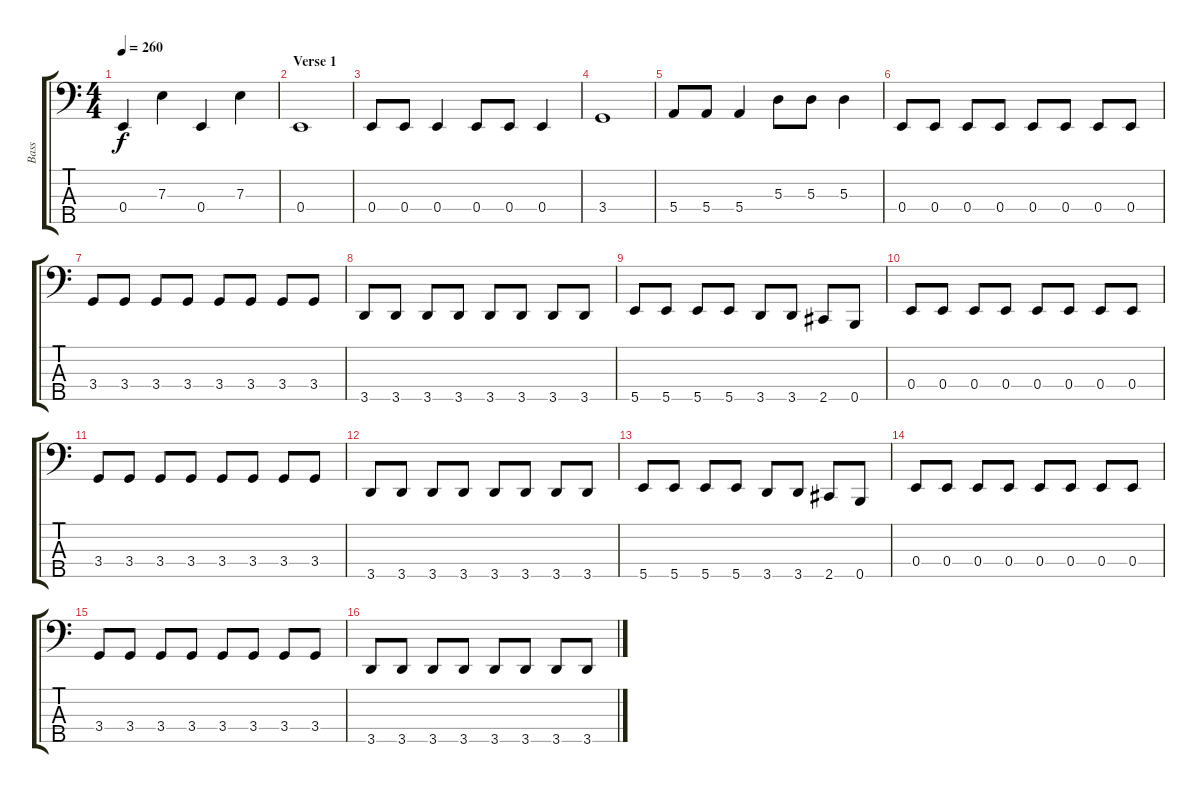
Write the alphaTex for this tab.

\track ("Bass" "Bass") {instrument electricbassfinger}
\staff {score tabs}
\tuning (G2 D2 A1 E1 B0) {hide}
\ts (4 4)
\tempo 260
\clef f4
\ks c
0.4.4{dy f} 7.3.4 0.4.4 7.3.4 |
\section ("" "Verse 1")
0.4.1 |
0.4.8 0.4.8 0.4.4 0.4.8 0.4.8 0.4.4 |
3.4.1 |
5.4.8 5.4.8 5.4.4 5.3.8 5.3.8 5.3.4 |
0.4.8 0.4.8 0.4.8 0.4.8 0.4.8 0.4.8 0.4.8 0.4.8 |
3.4.8 3.4.8 3.4.8 3.4.8 3.4.8 3.4.8 3.4.8 3.4.8 |
3.5.8 3.5.8 3.5.8 3.5.8 3.5.8 3.5.8 3.5.8 3.5.8 |
5.5.8 5.5.8 5.5.8 5.5.8 3.5.8 3.5.8 2.5.8 0.5.8 |
0.4.8 0.4.8 0.4.8 0.4.8 0.4.8 0.4.8 0.4.8 0.4.8 |
3.4.8 3.4.8 3.4.8 3.4.8 3.4.8 3.4.8 3.4.8 3.4.8 |
3.5.8 3.5.8 3.5.8 3.5.8 3.5.8 3.5.8 3.5.8 3.5.8 |
5.5.8 5.5.8 5.5.8 5.5.8 3.5.8 3.5.8 2.5.8 0.5.8 |
0.4.8 0.4.8 0.4.8 0.4.8 0.4.8 0.4.8 0.4.8 0.4.8 |
3.4.8 3.4.8 3.4.8 3.4.8 3.4.8 3.4.8 3.4.8 3.4.8 |
3.5.8 3.5.8 3.5.8 3.5.8 3.5.8 3.5.8 3.5.8 3.5.8
